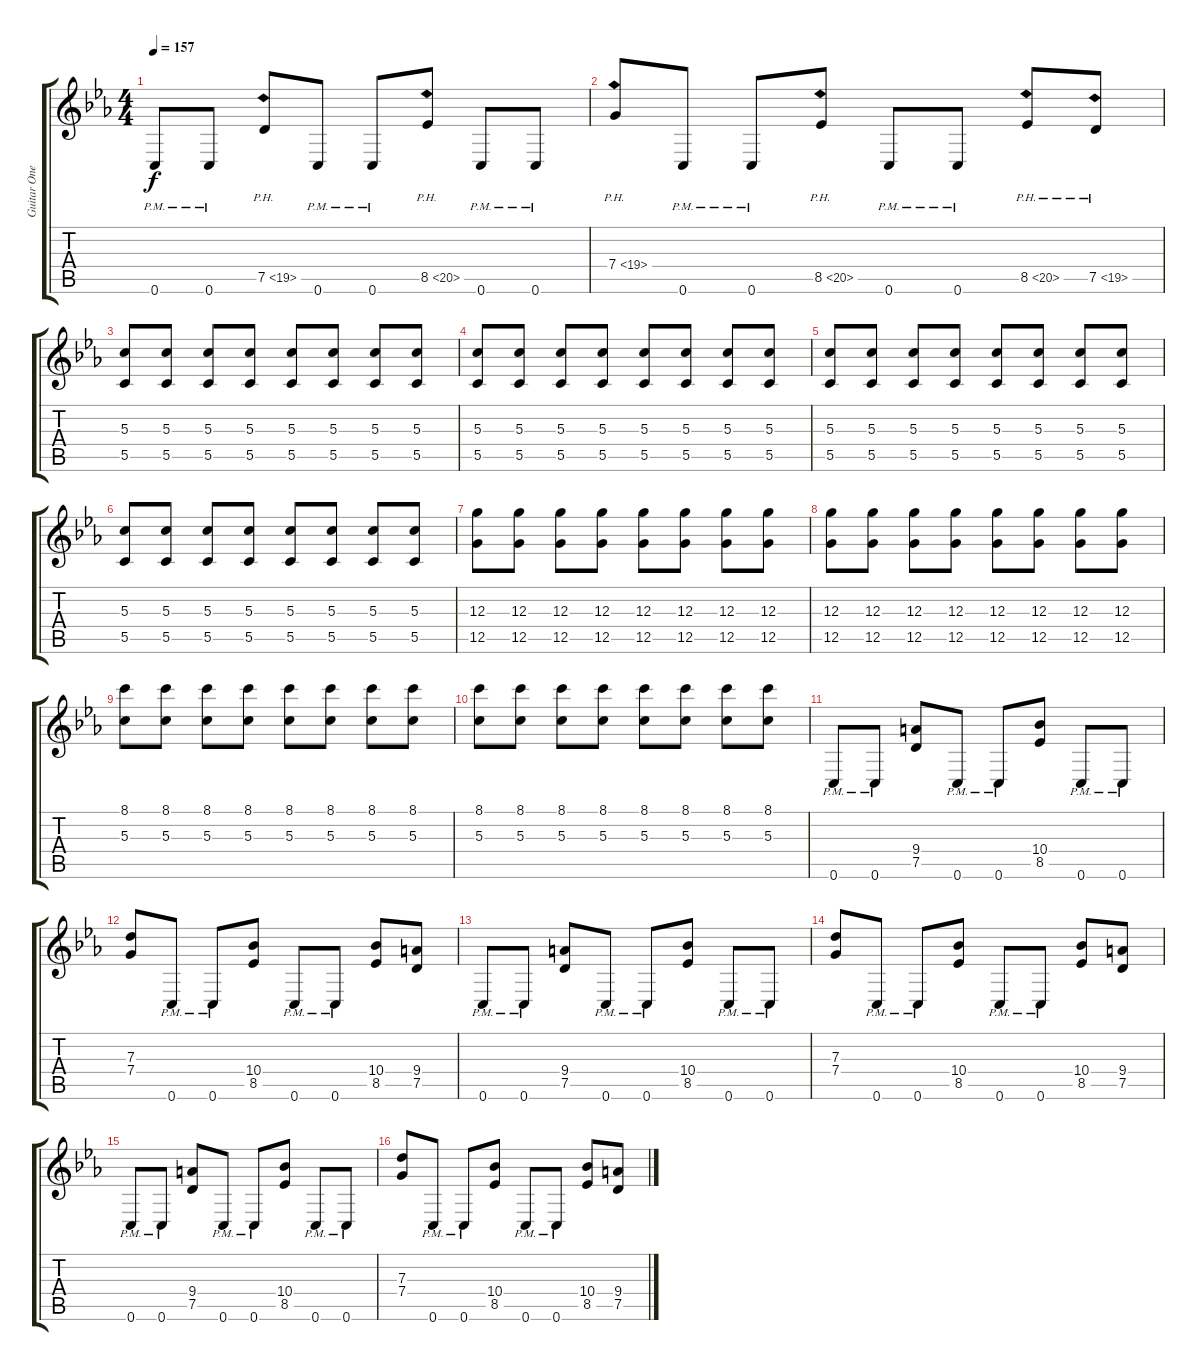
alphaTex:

\track ("Guitar One" "Guitar One") {instrument distortionguitar}
\staff {score tabs}
\tuning (E4 C4 G3 C3 G2 C2) {hide}
\ts (4 4)
\tempo 157
\clef g2
\ks cminor
0.6{pm}.8{dy f} 0.6{pm}.8 7.5{ph 12}.8 0.6{pm}.8 0.6{pm}.8 8.5{ph 12}.8 0.6{pm}.8 0.6{pm}.8 |
7.4{ph 12}.8 0.6{pm}.8 0.6{pm}.8 8.5{ph 12}.8 0.6{pm}.8 0.6{pm}.8 8.5{ph 12}.8 7.5{ph 12}.8 |
(5.3 5.5).8{volume 13 balance 8} (5.3 5.5).8 (5.3 5.5).8 (5.3 5.5).8 (5.3 5.5).8 (5.3 5.5).8 (5.3 5.5).8 (5.3 5.5).8 |
(5.3 5.5).8 (5.3 5.5).8 (5.3 5.5).8 (5.3 5.5).8 (5.3 5.5).8 (5.3 5.5).8 (5.3 5.5).8 (5.3 5.5).8 |
(5.3 5.5).8 (5.3 5.5).8 (5.3 5.5).8 (5.3 5.5).8 (5.3 5.5).8 (5.3 5.5).8 (5.3 5.5).8 (5.3 5.5).8 |
(5.3 5.5).8 (5.3 5.5).8 (5.3 5.5).8 (5.3 5.5).8 (5.3 5.5).8 (5.3 5.5).8 (5.3 5.5).8 (5.3 5.5).8 |
(12.3 12.5).8 (12.3 12.5).8 (12.3 12.5).8 (12.3 12.5).8 (12.3 12.5).8 (12.3 12.5).8 (12.3 12.5).8 (12.3 12.5).8 |
(12.3 12.5).8 (12.3 12.5).8 (12.3 12.5).8 (12.3 12.5).8 (12.3 12.5).8 (12.3 12.5).8 (12.3 12.5).8 (12.3 12.5).8 |
(8.1 5.3).8 (8.1 5.3).8 (8.1 5.3).8 (8.1 5.3).8 (8.1 5.3).8 (8.1 5.3).8 (8.1 5.3).8 (8.1 5.3).8 |
(8.1 5.3).8 (8.1 5.3).8 (8.1 5.3).8 (8.1 5.3).8 (8.1 5.3).8 (8.1 5.3).8 (8.1 5.3).8 (8.1 5.3).8 |
0.6{pm}.8 0.6{pm}.8 (9.4 7.5).8 0.6{pm}.8 0.6{pm}.8 (10.4 8.5).8 0.6{pm}.8 0.6{pm}.8 |
(7.3 7.4).8 0.6{pm}.8 0.6{pm}.8 (10.4 8.5).8 0.6{pm}.8 0.6{pm}.8 (10.4 8.5).8 (9.4 7.5).8 |
0.6{pm}.8 0.6{pm}.8 (9.4 7.5).8 0.6{pm}.8 0.6{pm}.8 (10.4 8.5).8 0.6{pm}.8 0.6{pm}.8 |
(7.3 7.4).8 0.6{pm}.8 0.6{pm}.8 (10.4 8.5).8 0.6{pm}.8 0.6{pm}.8 (10.4 8.5).8 (9.4 7.5).8 |
0.6{pm}.8 0.6{pm}.8 (9.4 7.5).8 0.6{pm}.8 0.6{pm}.8 (10.4 8.5).8 0.6{pm}.8 0.6{pm}.8 |
(7.3 7.4).8 0.6{pm}.8 0.6{pm}.8 (10.4 8.5).8 0.6{pm}.8 0.6{pm}.8 (10.4 8.5).8 (9.4 7.5).8
